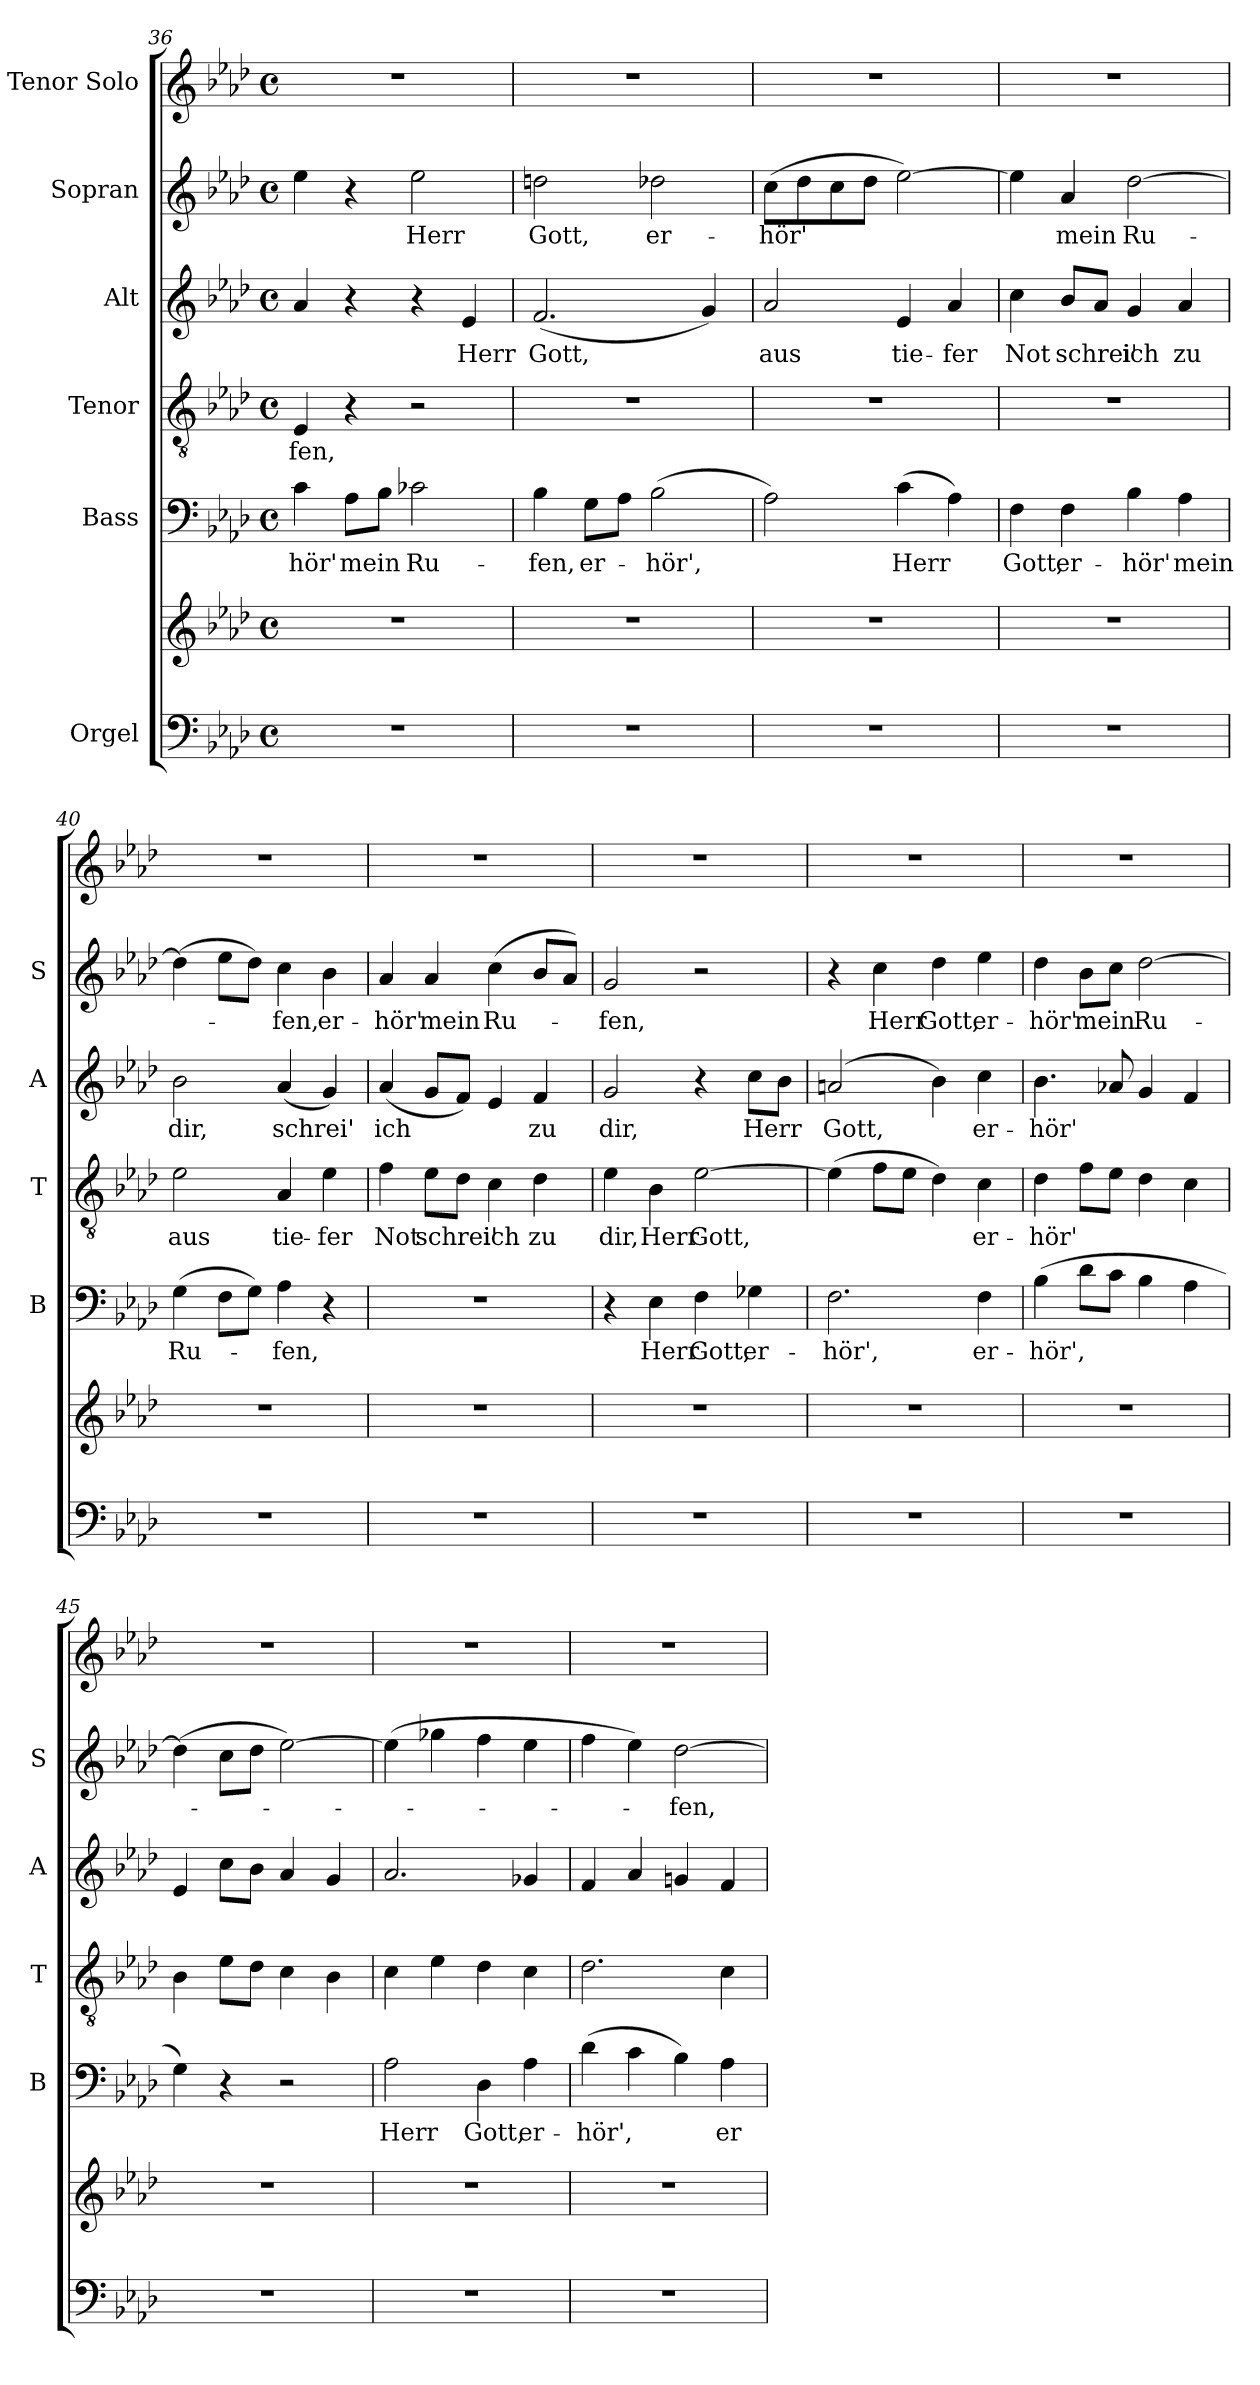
**kern	**kern	**kern	**text	**kern	**text	**kern	**text	**kern	**text	**kern
*part6	*part6	*part5	*part5	*part4	*part4	*part3	*part3	*part2	*part2	*part1
*staff7	*staff6	*staff5	*staff5	*staff4	*staff4	*staff3	*staff3	*staff2	*staff2	*staff1
*I"Orgel	*	*I"Bass	*	*I"Tenor	*	*I"Alt	*	*I"Sopran	*	*I"Tenor Solo
*	*	*I'B	*	*I'T	*	*I'A	*	*I'S	*	*
*clefF4	*clefG2	*clefF4	*	*clefGv2	*	*clefG2	*	*clefG2	*	*clefG2
*k[b-e-a-d-]	*k[b-e-a-d-]	*k[b-e-a-d-]	*	*k[b-e-a-d-]	*	*k[b-e-a-d-]	*	*k[b-e-a-d-]	*	*k[b-e-a-d-]
*M4/4	*M4/4	*M4/4	*	*M4/4	*	*M4/4	*	*M4/4	*	*M4/4
*met(c)	*met(c)	*met(c)	*	*met(c)	*	*met(c)	*	*met(c)	*	*met(c)
=36	=36	=36	=36	=36	=36	=36	=36	=36	=36	=36
1r	1r	4c\	-hör'	4E-/	-fen,	4a-/	.	4ee-\	.	1r
.	.	8A-\L	mein	4r	.	4r	.	4r	.	.
.	.	8B-\J	.	.	.	.	.	.	.	.
.	.	2c-X\	Ru-	2r	.	4r	.	2ee-\	Herr	.
.	.	.	.	.	.	4e-/	Herr	.	.	.
=37	=37	=37	=37	=37	=37	=37	=37	=37	=37	=37
1r	1r	4B-\	-fen,	1r	.	(2.f/	Gott,	2ddn\	Gott,	1r
.	.	8G\L	er-	.	.	.	.	.	.	.
.	.	8A-\J	.	.	.	.	.	.	.	.
.	.	(2B-\	-hör',	.	.	.	.	2dd-X\	er-	.
.	.	.	.	.	.	4g/)	.	.	.	.
!!LO:LB:g=z
=38	=38	=38	=38	=38	=38	=38	=38	=38	=38	=38
1r	1r	2A-\)	.	1r	.	2a-/	aus	(8cc\L	-hör'	1r
.	.	.	.	.	.	.	.	8dd-\	.	.
.	.	.	.	.	.	.	.	8cc\	.	.
.	.	.	.	.	.	.	.	8dd-\J	.	.
.	.	(4c\	Herr	.	.	4e-/	tie-	[2ee-\)	.	.
.	.	4A-\)	.	.	.	4a-/	-fer	.	.	.
=39	=39	=39	=39	=39	=39	=39	=39	=39	=39	=39
1r	1r	4F\	Gott,	1r	.	4cc\	Not	4ee-\]	.	1r
.	.	4F\	er-	.	.	8b-/L	schrei'	4a-/	mein	.
.	.	.	.	.	.	8a-/J	.	.	.	.
.	.	4B-\	-hör'	.	.	4g/	ich	[2dd-\	Ru-	.
.	.	4A-\	mein	.	.	4a-/	zu	.	.	.
=40	=40	=40	=40	=40	=40	=40	=40	=40	=40	=40
1r	1r	(4G\	Ru-	2e-\	aus	2b-\	dir,	(4dd-\]	.	1r
.	.	8F\L	.	.	.	.	.	8ee-\L	.	.
.	.	8G\J)	.	.	.	.	.	8dd-\J)	.	.
.	.	4A-\	-fen,	4A-/	tie-	(4a-/	schrei'	4cc\	-fen,	.
.	.	4r	.	4e-\	-fer	4g/)	.	4b-\	er-	.
=41	=41	=41	=41	=41	=41	=41	=41	=41	=41	=41
1r	1r	1r	.	4f\	Not	(4a-/	ich	4a-/	-hör'	1r
.	.	.	.	8e-\L	schrei'	8g/L	.	4a-/	mein	.
.	.	.	.	8d-\J	.	8f/J)	.	.	.	.
.	.	.	.	4c\	ich	4e-/	.	(4cc\	Ru-	.
.	.	.	.	4d-\	zu	4f/	zu	8b-/L	.	.
.	.	.	.	.	.	.	.	8a-/J)	.	.
!!LO:LB:g=z
=42	=42	=42	=42	=42	=42	=42	=42	=42	=42	=42
1r	1r	4r	.	4e-\	dir,	2g/	dir,	2g/	-fen,	1r
.	.	4E-\	Herr	4B-\	Herr	.	.	.	.	.
.	.	4F\	Gott,	[2e-\	Gott,	4r	.	2r	.	.
.	.	4G-X\	er-	.	.	8cc\L	Herr	.	.	.
.	.	.	.	.	.	8b-\J	.	.	.	.
=43	=43	=43	=43	=43	=43	=43	=43	=43	=43	=43
1r	1r	2.F\	-hör',	(4e-\]	.	(2an/	Gott,	4r	.	1r
.	.	.	.	8f\L	.	.	.	4cc\	Herr	.
.	.	.	.	8e-\J	.	.	.	.	.	.
.	.	.	.	4d-\)	.	4b-\)	.	4dd-\	Gott,	.
.	.	4F\	er-	4c\	er-	4cc\	er-	4ee-\	er-	.
=44	=44	=44	=44	=44	=44	=44	=44	=44	=44	=44
1r	1r	(4B-\	-hör',	4d-\	-hör'	4.b-\	-hör'	4dd-\	-hör'	1r
.	.	8d-\L	.	8f\L	.	.	.	8b-\L	mein	.
.	.	8c\J	.	8e-\J	.	8a-X/	.	8cc\J	.	.
.	.	4B-\	.	4d-\	.	4g/	.	[2dd-\	Ru-	.
.	.	4A-\	.	4c\	.	4f/	.	.	.	.
=45	=45	=45	=45	=45	=45	=45	=45	=45	=45	=45
1r	1r	4G\)	.	4B-\	.	4e-/	.	(4dd-\]	.	1r
.	.	4r	.	8e-\L	.	8cc\L	.	8cc\L	.	.
.	.	.	.	8d-\J	.	8b-\J	.	8dd-\J	.	.
.	.	2r	.	4c\	.	4a-/	.	[2ee-\)	.	.
.	.	.	.	4B-\	.	4g/	.	.	.	.
=46	=46	=46	=46	=46	=46	=46	=46	=46	=46	=46
1r	1r	2A-\	Herr	4c\	.	2.a-/	.	(4ee-\]	.	1r
.	.	.	.	4e-\	.	.	.	4gg-X\	.	.
.	.	4D-\	Gott,	4d-\	.	.	.	4ff\	.	.
.	.	4A-\	er-	4c\	.	4g-X/	.	4ee-\	.	.
!!LO:LB:g=z
=47	=47	=47	=47	=47	=47	=47	=47	=47	=47	=47
1r	1r	(4d-\	-hör',	2.d-\	.	4f/	.	4ff\	.	1r
.	.	4c\	.	.	.	4a-/	.	4ee-\)	.	.
.	.	4B-\)	.	.	.	4gn/	.	[2dd-\	-fen,	.
.	.	4A-\	er-	4c\	.	4f/	.	.	.	.
=	=	=	=	=	=	=	=	=	=	=
*-	*-	*-	*-	*-	*-	*-	*-	*-	*-	*-
